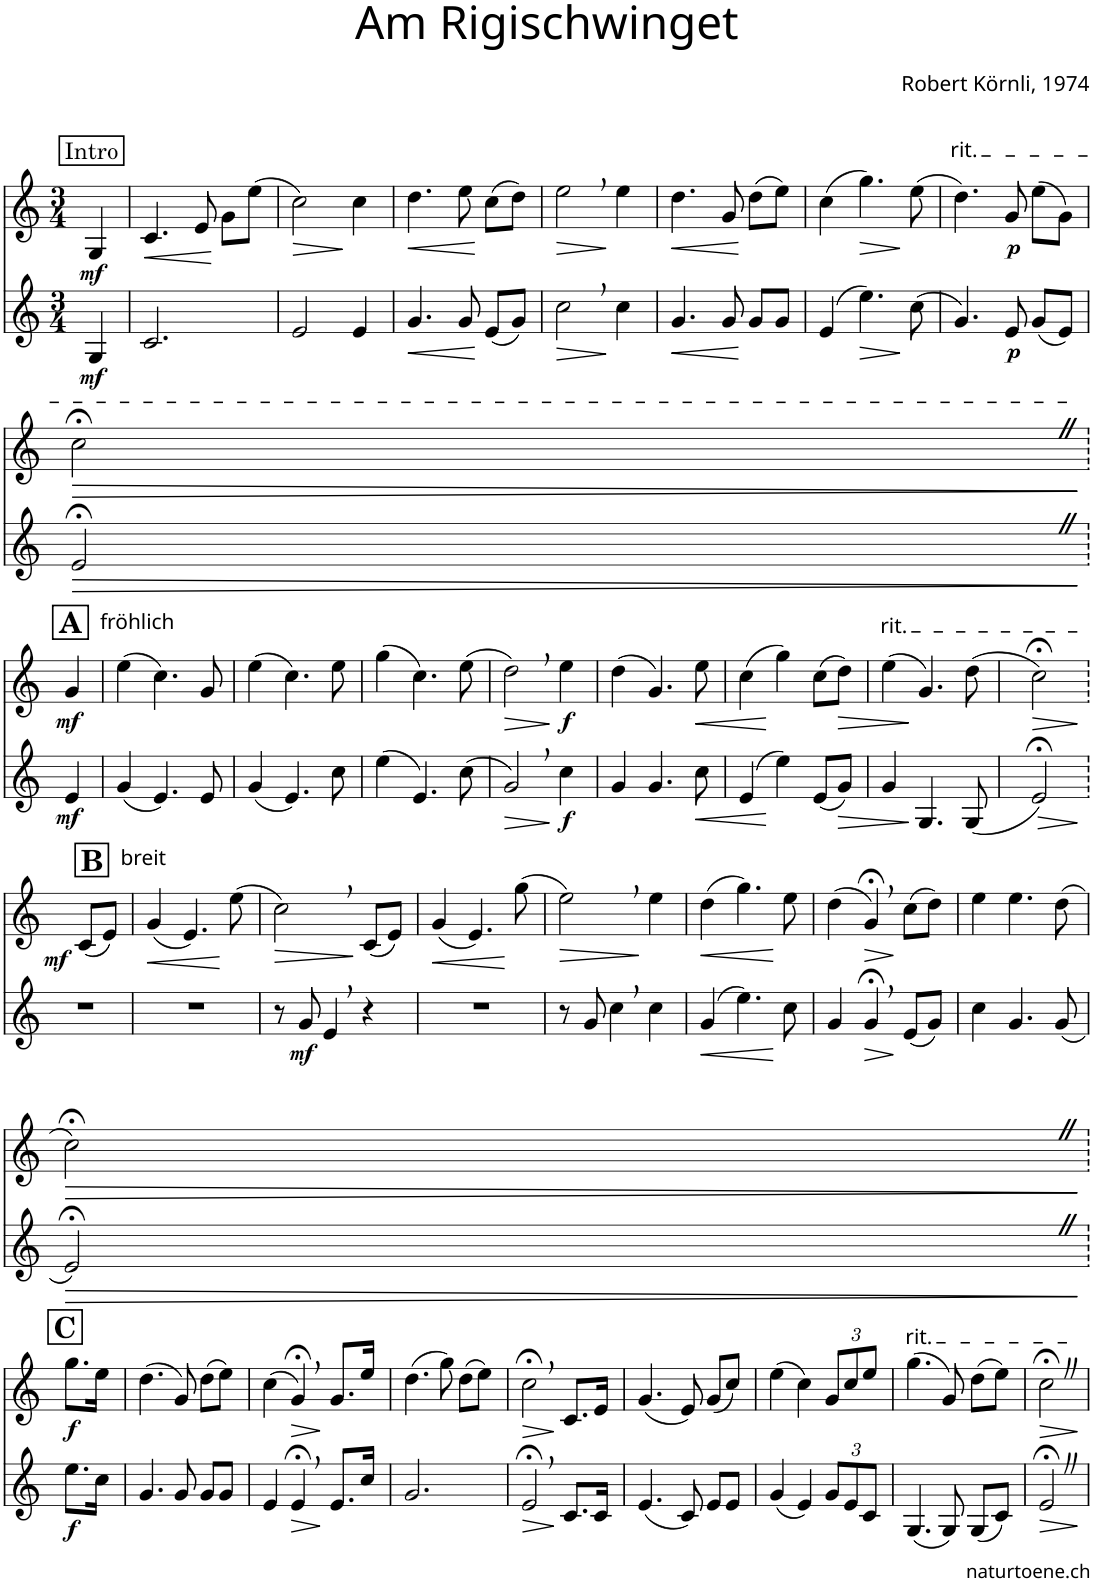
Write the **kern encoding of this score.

**kern	**dynam	**kern	**dynam
*part2	*part2	*part1	*part1
*staff2	*staff2	*staff1	*staff1
*I"Alphorn	*	*I"Alphorn	*
*clefG2	*	*clefG2	*
*Trd4c6	*	*Trd4c6	*
*k[]	*	*k[]	*
*M3/4	*	*M3/4	*
!!LO:REH:place=s1:a:cj:fs=11:t=Intro
=	=	=	=
!	!LO:DY:b	!	!LO:DY:b
4G/	mf	4G/	mf
=1	=1	=1	=1
!	!	!	!LO:HP:b
2.c/	.	4.c/	<
.	.	8e/	.
.	.	8g\L	[
.	.	(8ee\J	.
=2	=2	=2	=2
!	!	!	!LO:HP:b
2e/	.	2cc\)	>
4e/	.	4cc\	]
=3	=3	=3	=3
!	!LO:HP:b	!	!LO:HP:b
4.g/	<	4.dd\	<
8g/	.	8ee\	.
(8e/L	[	(8cc\L	[
8g/J)	.	8dd\J)	.
=4	=4	=4	=4
!	!LO:HP:b	!	!LO:HP:b
2cc,\	>	2ee,\	>
4cc\	]	4ee\	]
=5	=5	=5	=5
!	!LO:HP:b	!	!LO:HP:b
4.g/	<	4.dd\	<
8g/	.	8g/	.
8g/L	[	(8dd\L	[
8g/J	.	8ee\J)	.
=6	=6	=6	=6
(4e/	.	(4cc\	.
!	!LO:HP:b	!	!LO:HP:b
4.ee\)	>	4.gg\)	>
(8cc\	]	(8ee\	]
=7	=7	=7	=7
!	!	!LO:TX:a:t=rit.	!
4.g/)	.	4.dd\)	.
!	!LO:DY:b	!	!LO:DY:b
8e/	p	8g/	p
(8g/L	.	(8ee\L	.
8e/J)	.	8g\J)	.
!!LO:LB:g=z
=8	=8	=8	=8
!	!LO:HP:b	!	!LO:HP:b
2e;<Z/	>	2cc;<Z\	>
.	]	.	]
!!LO:LB:g=z
=8X1	=8X1	=8X1	=8X1
!!LO:REH:place=s1:a:B:cj:fs=14:t=A
!	!	!LO:TX:a:t=fröhlich	!
!	!LO:DY:b	!	!LO:DY:b
4e/	mf	4g/	mf
=9	=9	=9	=9
(4g/	.	(4ee\	.
4.e/)	.	4.cc\)	.
8e/	.	8g/	.
=10	=10	=10	=10
(4g/	.	(4ee\	.
4.e/)	.	4.cc\)	.
8cc\	.	8ee\	.
=11	=11	=11	=11
(4ee\	.	(4gg\	.
4.e/)	.	4.cc\)	.
(8cc\	.	(8ee\	.
=12	=12	=12	=12
!	!LO:HP:b	!	!LO:HP:b
2g,/)	>	2dd,\)	>
!	!LO:DY:n=1:b	!	!LO:DY:n=1:b
4cc\	] f	4ee\	] f
=13	=13	=13	=13
4g/	.	(4dd\	.
4.g/	.	4.g/)	.
!	!LO:HP:b	!	!LO:HP:b
8cc\	<	8ee\	<
=14	=14	=14	=14
(4e/	.	(4cc\	.
4ee\)	[	4gg\)	[
(8e/L	.	(8cc\L	.
!	!LO:HP:b	!	!LO:HP:b
8g/J)	>	8dd\J)	>
=15	=15	=15	=15
!	!	!LO:TX:a:t=rit.	!
4g/	.	(4ee\	.
4.G/	]	4.g/)	]
(8G/	.	(8dd\	.
=16	=16	=16	=16
!	!LO:HP:b	!	!LO:HP:b
2e;</)	>	2cc;<\)	>
.	]	.	]
!!LO:LB:g=z
=17	=17	=17	=17
!!LO:REH:place=s1:a:B:cj:fs=14:t=B
!	!	!LO:TX:a:t=breit	!
!	!	!	!LO:DY:b
2.r	.	(8c/L	mf
.	.	8e/J)	.
.	.	2ryy	.
=18	=18	=18	=18
!	!	!	!LO:HP:b
2.r	.	(4g/	<
.	.	4.e/)	.
.	.	(8ee\	[
=19	=19	=19	=19
!	!	!	!LO:HP:b
8r	.	2cc,\)	>
!	!LO:DY:b	!	!
8g/	mf	.	.
4e,/	.	.	.
4r	.	(8c/L	]
.	.	8e/J)	.
=20	=20	=20	=20
!	!	!	!LO:HP:b
2.r	.	(4g/	<
.	.	4.e/)	.
.	.	(8gg\	[
=21	=21	=21	=21
!	!	!	!LO:HP:b
8r	.	2ee,\)	>
8g/	.	.	.
4cc,\	.	.	.
4cc\	.	4ee\	]
=22	=22	=22	=22
!	!LO:HP:b	!	!LO:HP:b
(4g/	<	(4dd\	<
4.ee\)	.	4.gg\)	.
8cc\	[	8ee\	[
=23	=23	=23	=23
4g/	.	(4dd\	.
!	!LO:HP:b	!	!LO:HP:b
4g;<,/	>	4g;<,/)	>
(8e/L	]	(8cc\L	]
8g/J)	.	8dd\J)	.
=24	=24	=24	=24
4cc\	.	4ee\	.
4.g/	.	4.ee\	.
(8g/	.	(8dd\	.
!!LO:LB:g=z
=25	=25	=25	=25
!	!LO:HP:b	!	!LO:HP:b
2e;<Z/)	>	2cc;<Z\)	>
.	]	.	]
!!LO:LB:g=z
!!LO:REH:place=s1:a:B:cj:fs=14:t=C
=25X2	=25X2	=25X2	=25X2
!	!LO:DY:b	!	!LO:DY:b
8.ee\L	f	8.gg\L	f
16cc\Jk	.	16ee\Jk	.
=26	=26	=26	=26
4.g/	.	(4.dd\	.
8g/	.	8g/)	.
8g/L	.	(8dd\L	.
8g/J	.	8ee\J)	.
=27	=27	=27	=27
4e/	.	(4cc\	.
!	!LO:HP:b	!	!LO:HP:b
4e;<,/	>	4g;<,/)	>
8.e/L	]	8.g/L	]
16cc/Jk	.	16ee/Jk	.
=28	=28	=28	=28
2.g/	.	(4.dd\	.
.	.	8gg\)	.
.	.	(8dd\L	.
.	.	8ee\J)	.
=29	=29	=29	=29
!	!LO:HP:b	!	!LO:HP:b
2e;<,/	>	2cc;<,\	>
8.c/L	]	8.c/L	]
16c/Jk	.	16e/Jk	.
=30	=30	=30	=30
(4.e/	.	(4.g/	.
8c/)	.	8e/)	.
8e/L	.	(8g/L	.
8e/J	.	8cc/J)	.
=31	=31	=31	=31
(4g/	.	(4ee\	.
4e/)	.	4cc\)	.
*Xbrackettup	*	*Xbrackettup	*
12g/L	.	12g/L	.
12e/	.	12cc/	.
12c/J	.	12ee/J	.
=32	=32	=32	=32
!	!	!LO:TX:a:t=rit.	!
(4.G/	.	(4.gg\	.
8G/)	.	8g/)	.
(8G/L	.	(8dd\L	.
8c/J)	.	8ee\J)	.
=33	=33	=33	=33
!	!LO:HP:b	!	!LO:HP:b
2e;<Z/	>	2cc;<Z\	>
.	]	.	]
=	=	=	=
*-	*-	*-	*-
